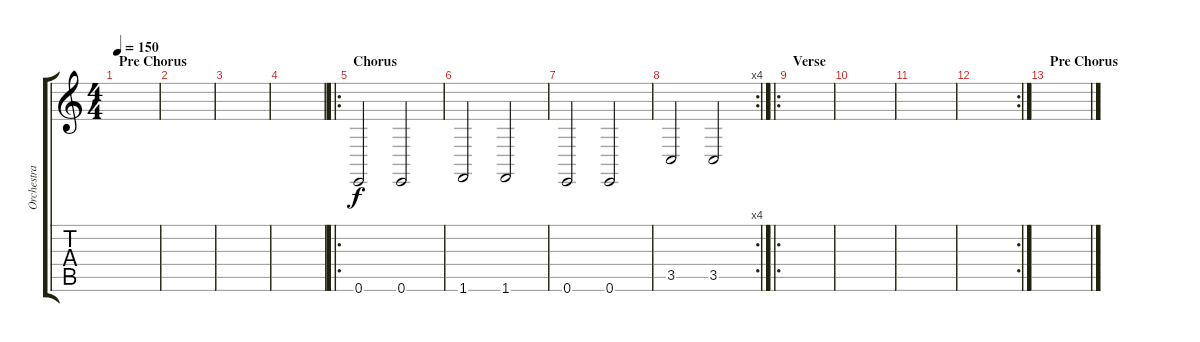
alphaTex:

\track ("Orchestra Hit" "Orchestra ") {instrument orchestrahit}
\staff {score tabs}
\tuning (E4 B3 G3 D3 A2 E2) {hide}
\ts (4 4)
\section ("" "Pre Chorus")
\tempo 150
\clef g2
\ks c
|
|
|
|
\ro
\section ("" "Chorus")
0.6.2 0.6.2 |
1.6.2 1.6.2 |
0.6.2 0.6.2 |
\rc 4
3.5.2 3.5.2 |
\ro
\section ("" "Verse")
|
|
|
\rc 2
|
\section ("" "Pre Chorus")
